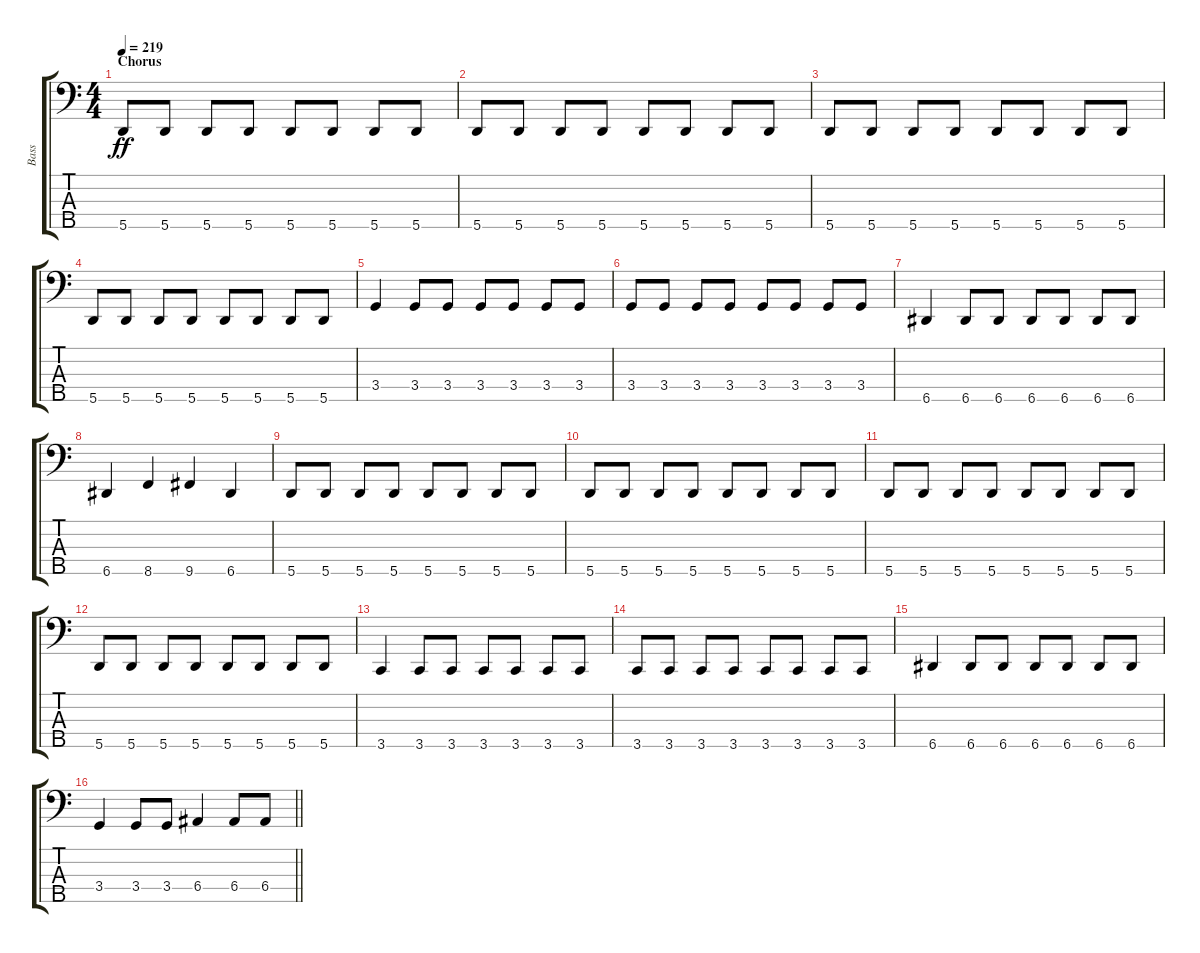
\track ("Bass" "Bass") {instrument electricbasspick}
\staff {score tabs}
\tuning (G2 D2 A1 E1 A0) {hide}
\ts (4 4)
\section ("" "Chorus")
\tempo 219
\clef f4
\ks c
5.5.8{dy ff} 5.5.8 5.5.8 5.5.8 5.5.8 5.5.8 5.5.8 5.5.8 |
5.5.8 5.5.8 5.5.8 5.5.8 5.5.8 5.5.8 5.5.8 5.5.8 |
5.5.8 5.5.8 5.5.8 5.5.8 5.5.8 5.5.8 5.5.8 5.5.8 |
5.5.8 5.5.8 5.5.8 5.5.8 5.5.8 5.5.8 5.5.8 5.5.8 |
3.4.4 3.4.8 3.4.8 3.4.8 3.4.8 3.4.8 3.4.8 |
3.4.8 3.4.8 3.4.8 3.4.8 3.4.8 3.4.8 3.4.8 3.4.8 |
6.5.4 6.5.8 6.5.8 6.5.8 6.5.8 6.5.8 6.5.8 |
6.5.4 8.5.4 9.5.4 6.5.4 |
5.5.8 5.5.8 5.5.8 5.5.8 5.5.8 5.5.8 5.5.8 5.5.8 |
5.5.8 5.5.8 5.5.8 5.5.8 5.5.8 5.5.8 5.5.8 5.5.8 |
5.5.8 5.5.8 5.5.8 5.5.8 5.5.8 5.5.8 5.5.8 5.5.8 |
5.5.8 5.5.8 5.5.8 5.5.8 5.5.8 5.5.8 5.5.8 5.5.8 |
3.5.4 3.5.8 3.5.8 3.5.8 3.5.8 3.5.8 3.5.8 |
3.5.8 3.5.8 3.5.8 3.5.8 3.5.8 3.5.8 3.5.8 3.5.8 |
6.5.4 6.5.8 6.5.8 6.5.8 6.5.8 6.5.8 6.5.8 |
\barLineRight lightlight
3.4.4 3.4.8 3.4.8 6.4.4 6.4.8 6.4.8
